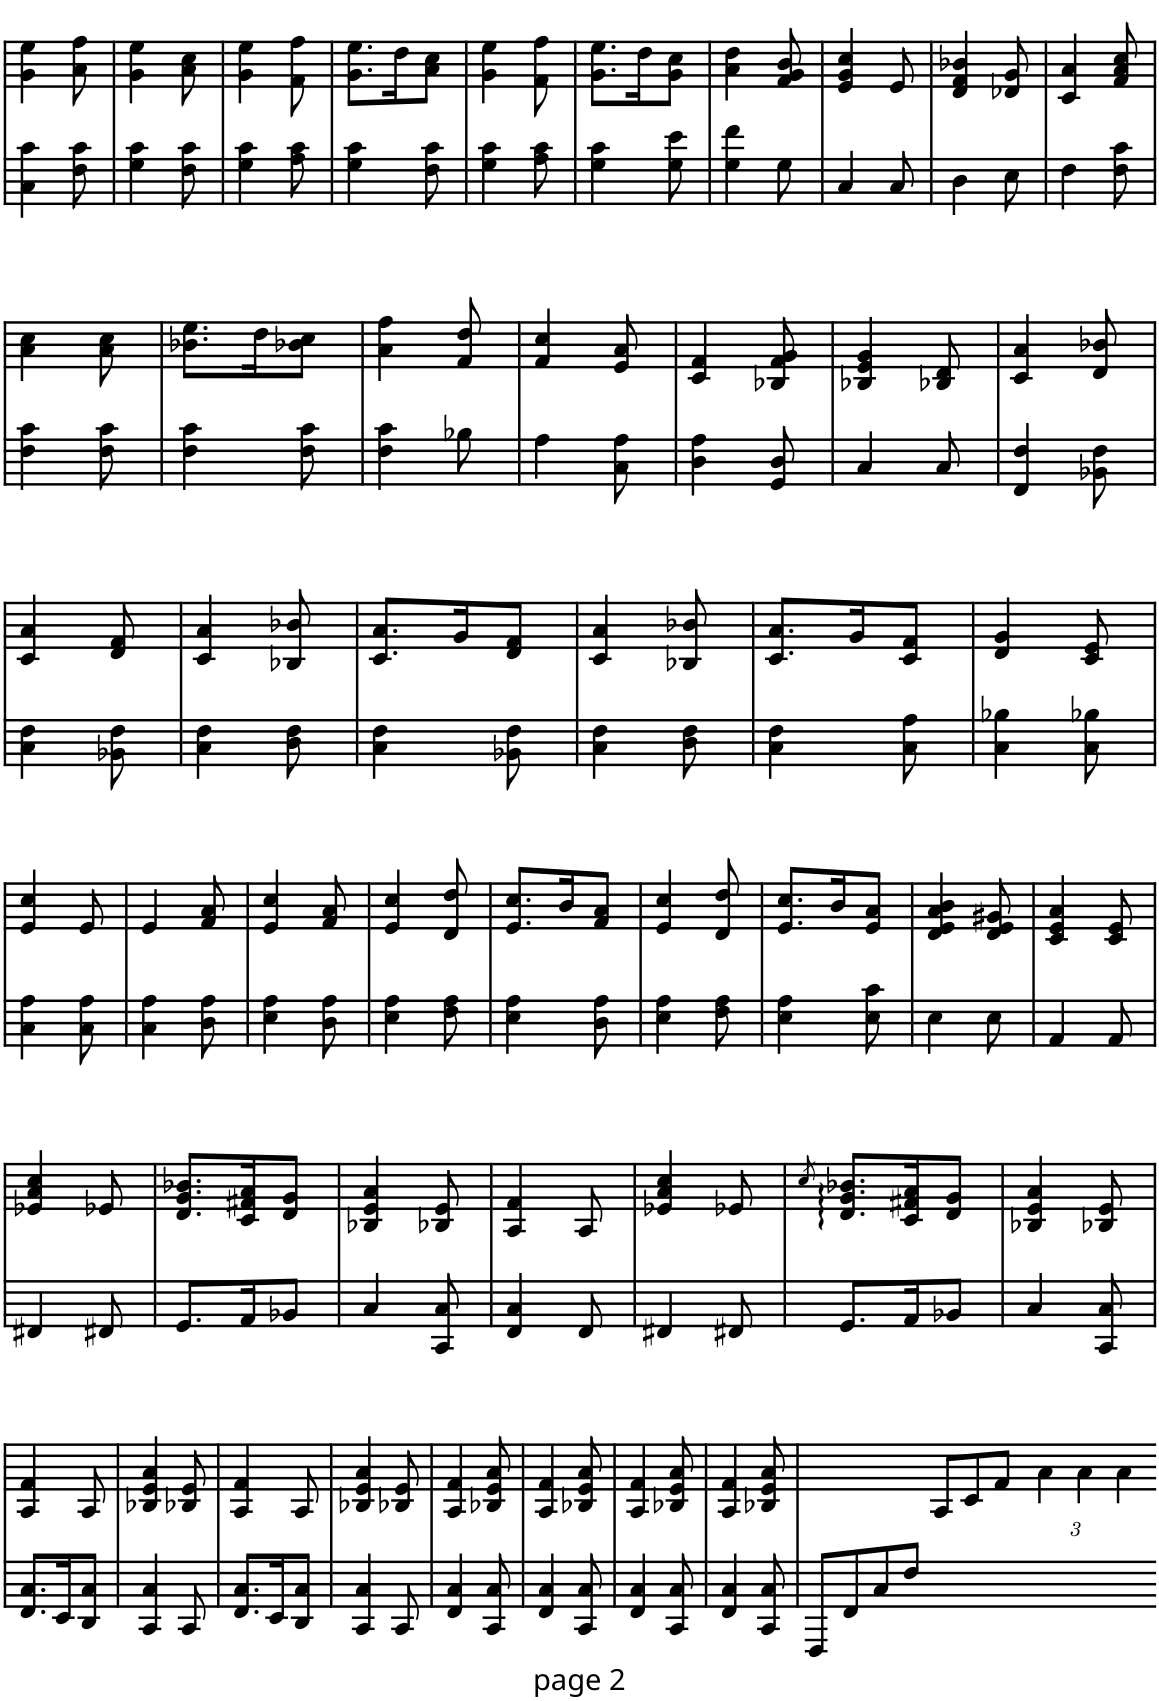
**kern	**kern
*part1	*part1
*staff2	*staff1
*I"Piano	*
*I'Pno.	*
!!LO:PB:g=z
*clefF4	*clefG2
*k[]	*k[]
*M3/8	*M3/8
=43	=43
4C\ 4c\	4g\ 4ee\
8F\ 8c\	8a\ 8ff\
=44	=44
4G\ 4c\	4g\ 4ee\
8F\ 8c\	8a\ 8cc\
=45	=45
4G\ 4c\	4g\ 4ee\
8A\ 8c\	8f\ 8ff\
=46	=46
4G\ 4c\	8.g\ 8.ee\L
.	16dd\K
8F\ 8c\	8a\ 8cc\J
=47	=47
4G\ 4c\	4g\ 4ee\
8A\ 8c\	8f\ 8ff\
=48	=48
4G\ 4c\	8.g\ 8.ee\L
.	16dd\K
8G\ 8e\	8g\ 8cc\J
=49	=49
4G\ 4f\	4a\ 4dd\
8G\	8f/ 8g/ 8b/
=50	=50
4C/	4e/ 4g/ 4cc/
8C/	8e/
=51	=51
4D\	4d/ 4f/ 4b-X/
8E\	8d-X/ 8g/
=52	=52
4F\	4c/ 4a/
8F\ 8c\	8f/ 8a/ 8cc/
!!LO:LB:g=z
=53	=53
4F\ 4c\	4a\ 4cc\
8F\ 8c\	8a\ 8cc\
=54	=54
4F\ 4c\	8.b-X\ 8.ee\L
.	16dd\K
8F\ 8c\	8b-X\ 8cc\J
=55	=55
4F\ 4c\	4a\ 4ff\
8B-X\	8f/ 8dd/
=56	=56
4A\	4f/ 4cc/
8C\ 8A\	8e/ 8a/
=57	=57
4D\ 4A\	4c/ 4f/
8GG/ 8D/	8B-X/ 8f/ 8g/
=58	=58
4C/	4B-X/ 4e/ 4g/
8C/	8B-X/ 8d/
=59	=59
4FF/ 4F/	4c/ 4a/
8BB-X\ 8F\	8d/ 8b-X/
!!LO:LB:g=z
=60	=60
4C\ 4F\	4c/ 4a/
8BB-X\ 8F\	8d/ 8f/
=61	=61
4C\ 4F\	4c/ 4a/
8D\ 8F\	8B-X/ 8b-X/
=62	=62
4C\ 4F\	8.c/ 8.a/L
.	16g/K
8BB-X\ 8F\	8d/ 8f/J
=63	=63
4C\ 4F\	4c/ 4a/
8D\ 8F\	8B-X/ 8b-X/
=64	=64
4C\ 4F\	8.c/ 8.a/L
.	16g/K
8C\ 8A\	8c/ 8f/J
=65	=65
4C\ 4B-X\	4d/ 4g/
8C\ 8B-X\	8c/ 8e/
!!LO:LB:g=z
=66	=66
4C\ 4A\	4e/ 4cc/
8C\ 8A\	8e/
=67	=67
4C\ 4A\	4e/
8D\ 8A\	8f/ 8a/
=68	=68
4E\ 4A\	4e/ 4cc/
8D\ 8A\	8f/ 8a/
=69	=69
4E\ 4A\	4e/ 4cc/
8F\ 8A\	8d/ 8dd/
=70	=70
4E\ 4A\	8.e/ 8.cc/L
.	16b/K
8D\ 8A\	8f/ 8a/J
=71	=71
4E\ 4A\	4e/ 4cc/
8F\ 8A\	8d/ 8dd/
=72	=72
4E\ 4A\	8.e/ 8.cc/L
.	16b/K
8E\ 8c\	8e/ 8a/J
=73	=73
4E\	4d/ 4e/ 4a/ 4b/
8E\	8d/ 8e/ 8g#X/
=74	=74
4AA/	4c/ 4e/ 4a/
8AA/	8c/ 8e/
!!LO:LB:g=z
=75	=75
4FF#X/	4e-X/ 4a/ 4cc/
8FF#X/	8e-X/
=76	=76
8.GG/L	8.d/ 8.g/ 8.b-X/L
16AA/K	16c/ 16f#X/ 16a/K
8BB-X/J	8d/ 8g/J
=77	=77
4C/	4B-X/ 4e/ 4a/
8CC/ 8C/	8B-X/ 8e/
=78	=78
4FF/ 4C/	4A/ 4f/
8FF/	8A/
=79	=79
4FF#X/	4e-X/ 4a/ 4cc/
8FF#X/	8e-X/
=80	=80
.	8qcc/
8.GG/L	8.d/ 8.g/ 8.b-X/L
16AA/K	16c/ 16f#X/ 16a/K
8BB-X/J	8d/ 8g/J
=81	=81
4C/	4B-X/ 4e/ 4a/
8CC/ 8C/	8B-X/ 8e/
!!LO:LB:g=z
=82	=82
8.FF/ 8.C/L	4A/ 4f/
16EE/K	.
8DD/ 8C/J	8A/
=83	=83
4CC/ 4C/	4B-X/ 4e/ 4a/
8CC/	8B-X/ 8e/
=84	=84
8.FF/ 8.C/L	4A/ 4f/
16EE/K	.
8DD/ 8C/J	8A/
=85	=85
4CC/ 4C/	4B-X/ 4e/ 4a/
8CC/	8B-X/ 8e/
=86	=86
4FF/ 4C/	4A/ 4f/
8CC/ 8C/	8B-X/ 8e/ 8a/
=87	=87
4FF/ 4C/	4A/ 4f/
8CC/ 8C/	8B-X/ 8e/ 8a/
=88	=88
4FF/ 4C/	4A/ 4f/
8CC/ 8C/	8B-X/ 8e/ 8a/
=89	=89
4FF/ 4C/	4A/ 4f/
8CC/ 8C/	8B-X/ 8e/ 8a/
=90	=90
*M6/8	*M6/8
*	*^
*	*	*^
8FFF/L	2.ryy	2..ryy	2ryy
8FF/	.	.	.
8C/	.	.	.
8F/J	.	.	.
4.ryy	.	.	8A/L
.	.	.	8c/
.	8ryy	.	8f/J
2.ryy	2.ryy	4a\	2.ryy
.	.	4a\	.
.	.	4a\	.
*	*v	*v	*v
=-	=-
*-	*-
